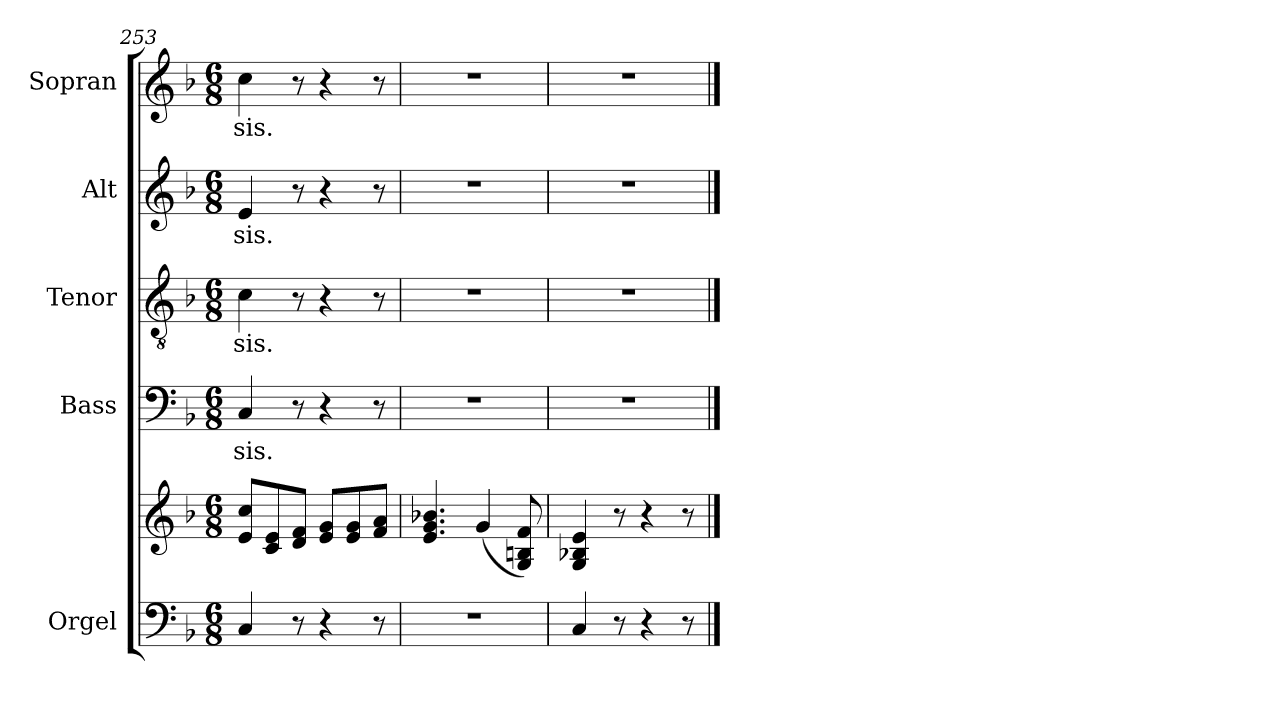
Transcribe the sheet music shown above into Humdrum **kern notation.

**kern	**kern	**kern	**text	**kern	**text	**kern	**text	**kern	**text
*part5	*part5	*part4	*part4	*part3	*part3	*part2	*part2	*part1	*part1
*staff6	*staff5	*staff4	*staff4	*staff3	*staff3	*staff2	*staff2	*staff1	*staff1
*I"Orgel	*	*I"Bass	*	*I"Tenor	*	*I"Alt	*	*I"Sopran	*
*I'Org.	*	*I'B.	*	*I'T.	*	*I'A.	*	*I'S.	*
*clefF4	*clefG2	*clefF4	*	*clefGv2	*	*clefG2	*	*clefG2	*
*k[b-]	*k[b-]	*k[b-]	*	*k[b-]	*	*k[b-]	*	*k[b-]	*
*F:	*F:	*F:	*	*F:	*	*F:	*	*F:	*
*M6/8	*M6/8	*M6/8	*	*M6/8	*	*M6/8	*	*M6/8	*
=253	=253	=253	=253	=253	=253	=253	=253	=253	=253
!	!	!	!LO:LY:b	!	!LO:LY:b	!	!LO:LY:b	!	!LO:LY:b
4C/	8e/ 8cc/L	4C/	-sis.	4c\	-sis.	4e/	-sis.	4cc\	-sis.
.	8c/ 8e/	.	.	.	.	.	.	.	.
8r	8d/ 8f/J	8r	.	8r	.	8r	.	8r	.
4r	8e/ 8g/L	4r	.	4r	.	4r	.	4r	.
.	8e/ 8g/	.	.	.	.	.	.	.	.
8r	8f/ 8a/J	8r	.	8r	.	8r	.	8r	.
=254	=254	=254	=254	=254	=254	=254	=254	=254	=254
2.r	4.e/ 4.g/ 4.b-X/	2.r	.	2.r	.	2.r	.	2.r	.
.	(<4g/	.	.	.	.	.	.	.	.
.	8G/ 8Bn/ 8f/)	.	.	.	.	.	.	.	.
=255	=255	=255	=255	=255	=255	=255	=255	=255	=255
4C/	4G/ 4B-X/ 4e/	2.r	.	2.r	.	2.r	.	2.r	.
8r	8r	.	.	.	.	.	.	.	.
4r	4r	.	.	.	.	.	.	.	.
8r	8r	.	.	.	.	.	.	.	.
==	==	==	==	==	==	==	==	==	==
*-	*-	*-	*-	*-	*-	*-	*-	*-	*-
